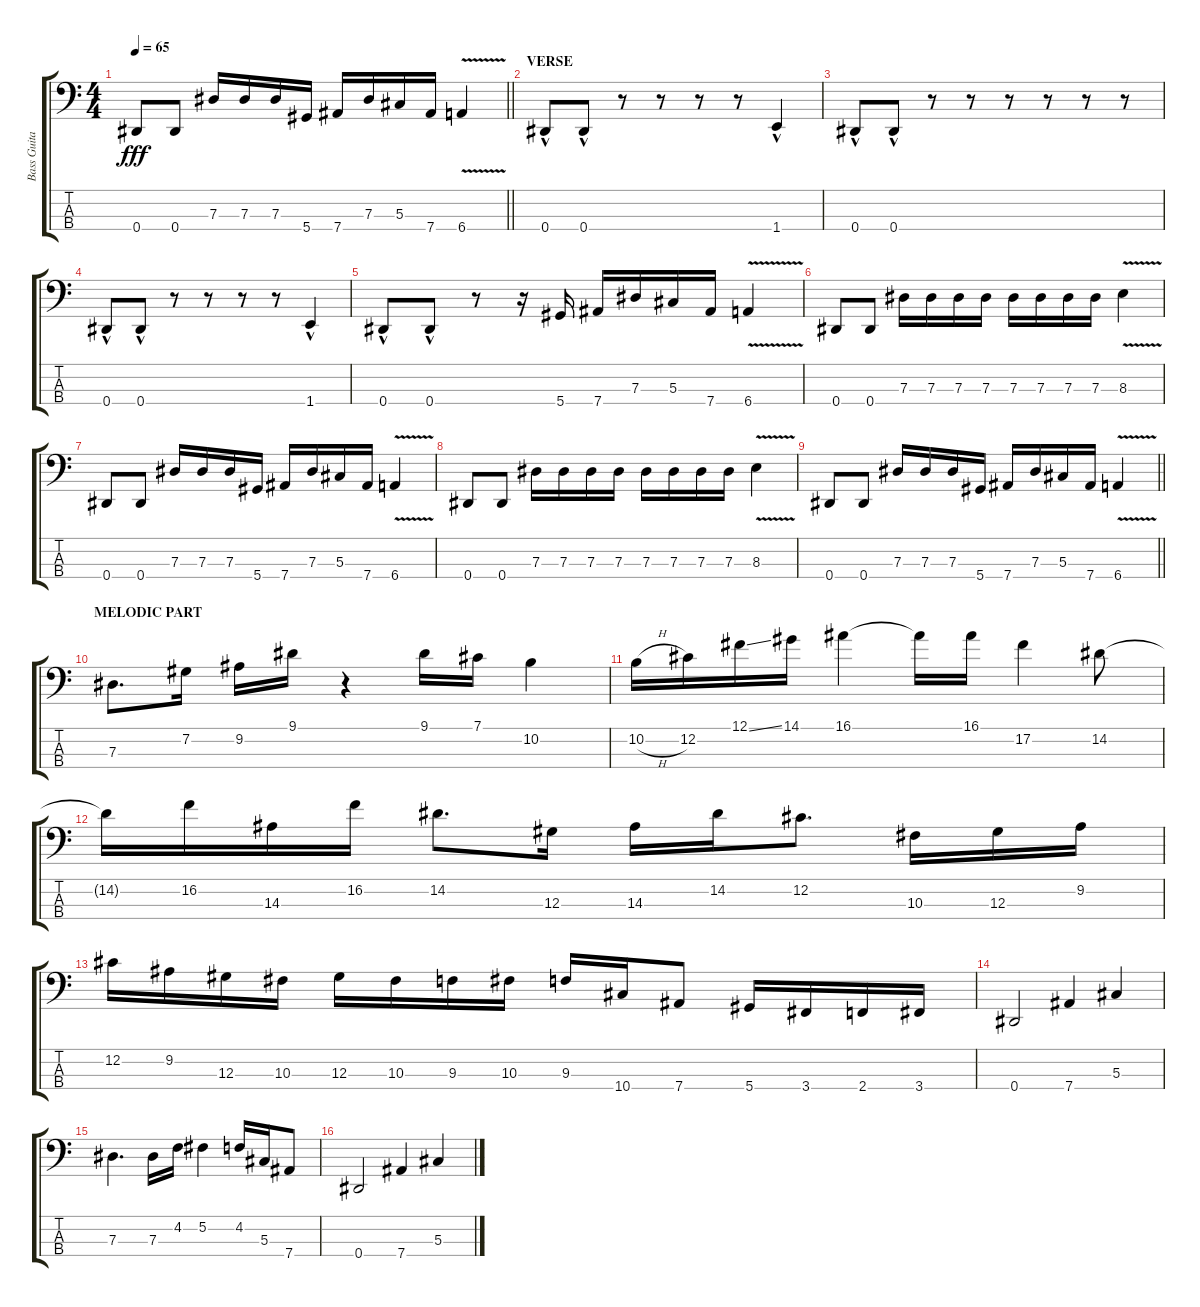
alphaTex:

\track ("Bass Guitar - Neil Murray" "Bass Guita") {instrument electricbassfinger}
\staff {score tabs}
\tuning (Gb2 Db2 Ab1 Eb1) {hide}
\ts (4 4)
\tempo 65
\clef f4
\barLineRight lightlight
\ks c
0.4.8{dy fff} 0.4.8 7.3.16 7.3.16 7.3.16 5.4.16 7.4.16 7.3.16 5.3.16 7.4.16 6.4{v}.4 |
\section ("" "VERSE")
0.4{hac}.8 0.4{hac}.8 r.8 r.8 r.8 r.8 1.4{hac}.4 |
0.4{hac}.8 0.4{hac}.8 r.8 r.8 r.8 r.8 r.8 r.8 |
0.4{hac}.8 0.4{hac}.8 r.8 r.8 r.8 r.8 1.4{hac}.4 |
0.4{hac}.8 0.4{hac}.8 r.8 r.16 5.4.16 7.4.16 7.3.16 5.3.16 7.4.16 6.4{v}.4 |
0.4.8 0.4.8 7.3.16 7.3.16 7.3.16 7.3.16 7.3.16 7.3.16 7.3.16 7.3.16 8.3{v}.4 |
0.4.8 0.4.8 7.3.16 7.3.16 7.3.16 5.4.16 7.4.16 7.3.16 5.3.16 7.4.16 6.4{v}.4 |
0.4.8 0.4.8 7.3.16 7.3.16 7.3.16 7.3.16 7.3.16 7.3.16 7.3.16 7.3.16 8.3{v}.4 |
\barLineRight lightlight
0.4.8 0.4.8 7.3.16 7.3.16 7.3.16 5.4.16 7.4.16 7.3.16 5.3.16 7.4.16 6.4{v}.4 |
\section ("" "MELODIC PART")
7.3.8{d} 7.2.16 9.2.16 9.1.16 r.4 9.1.16 7.1.16 10.2.4 |
10.2{h}.16 12.2.16 12.1{ss}.16 14.1.16 16.1.4 16.1{t}.16 16.1.16 17.2.4 14.2.8 |
14.2{t}.16 16.2.16 14.3.16 16.2.16 14.2.8{d} 12.3.16 14.3.16 14.2.16 12.2.8{d} 10.3.16 12.3.16 9.2.16 |
12.2.16 9.2.16 12.3.16 10.3.16 12.3.16 10.3.16 9.3.16 10.3.16 9.3.16 10.4.16 7.4.8 5.4.16 3.4.16 2.4.16 3.4.16 |
0.4.2 7.4.4 5.3.4 |
7.3.4{d} 7.3.16 4.2.16 5.2.4 4.2.16 5.3.16 7.4.8 |
0.4.2 7.4.4 5.3.4
